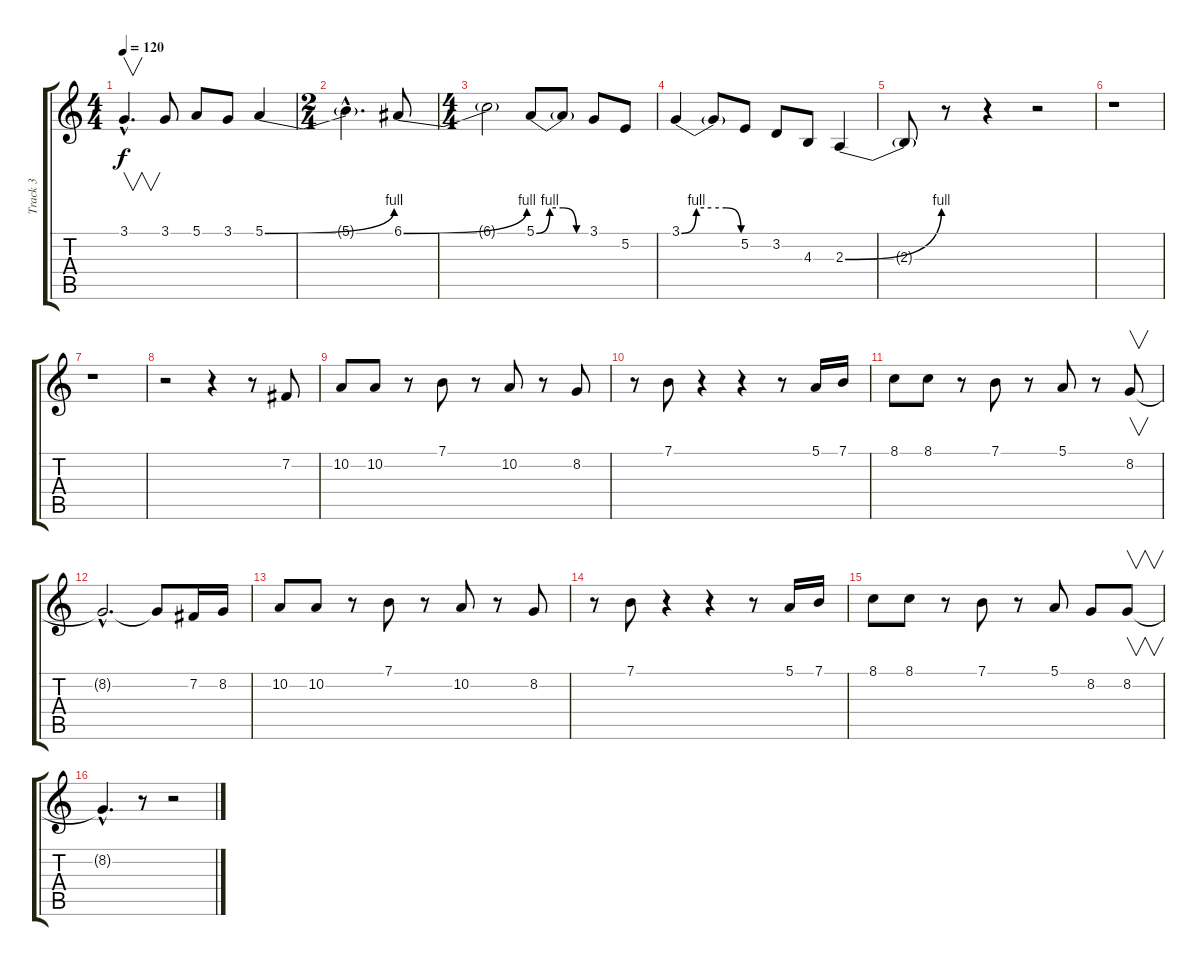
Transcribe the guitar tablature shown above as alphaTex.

\track ("Track 3" "Track 3") {instrument lead1square}
\staff {score tabs}
\tuning (E4 B3 G3 D3 A2 E2) {hide}
\ts (4 4)
\tempo 120
\clef g2
\ks c
3.1{hac}.4{v d dy f} 3.1.8 5.1.8 3.1.8 5.1{be (bend 0 0 60 4)}.4 |
\ts (2 4)
5.1{hac t}.4{d} 6.1{be (bend 0 0 60 4)}.8 |
\ts (4 4)
6.1{t}.2 5.1{be (custom 0 0 15 4 30 4 45 0 60 0)}.8 5.1{t}.8 3.1.8 5.2.8 |
3.1{be (custom 0 0 15 4 30 4 45 4 60 0)}.4 3.1{t}.8 5.2.8 3.2.8 4.3.8 2.3{be (bend 0 0 60 4)}.4 |
2.3{t}.8 r.8 r.4 r.2 |
r.1 |
r.1 |
r.2 r.4 r.8 7.2.8 |
10.2.8 10.2.8 r.8 7.1.8 r.8 10.2.8 r.8 8.2.8 |
r.8 7.1.8 r.4 r.4 r.8 5.1.16 7.1.16 |
8.1.8 8.1.8 r.8 7.1.8 r.8 5.1.8 r.8 8.2.8{v} |
8.2{hac t}.2{d} 8.2{t}.8 7.2.16 8.2.16 |
10.2.8 10.2.8 r.8 7.1.8 r.8 10.2.8 r.8 8.2.8 |
r.8 7.1.8 r.4 r.4 r.8 5.1.16 7.1.16 |
8.1.8 8.1.8 r.8 7.1.8 r.8 5.1.8 8.2.8 8.2.8{v} |
8.2{hac t}.4{d} r.8 r.2
